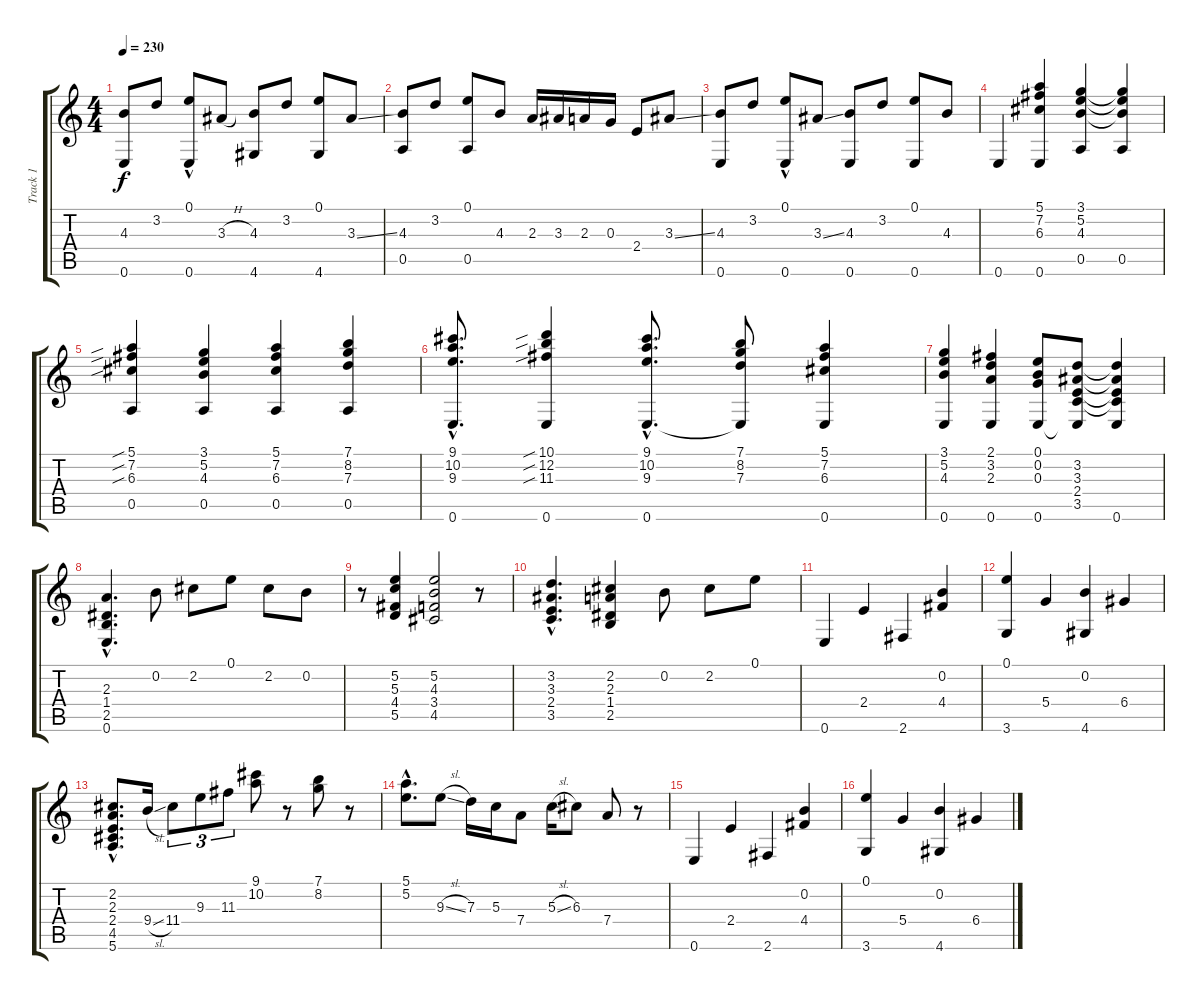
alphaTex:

\track ("Track 1" "Track 1") {instrument acousticguitarnylon}
\staff {score tabs}
\tuning (E4 B3 G3 D3 A2 E2) {hide}
\ts (4 4)
\tempo 230
\clef g2
\ks c
(4.3 0.6).8{dy f} 3.2.8 (0.1{hac} 0.6).8 3.3{h}.8 (4.3 4.6).8 3.2.8 (0.1 4.6).8 3.3{ss}.8 |
(4.3 0.5).8 3.2.8 (0.1 0.5).8 4.3.8 2.3.16 3.3.16 2.3.16 0.3.16 2.4.8 3.3{ss}.8 |
(4.3 0.6).8 3.2.8 (0.1{hac} 0.6).8 3.3{ss}.8 (4.3 0.6).8 3.2.8 (0.1 0.6).8 4.3.8 |
0.6.4 (5.1 7.2 6.3 0.6).4 (3.1 5.2 4.3 0.5).4 (3.1{t} 5.2{t} 4.3{t} 0.5).4 |
(5.1{sib} 7.2{sib} 6.3{sib} 0.5).4 (3.1 5.2 4.3 0.5).4 (5.1 7.2 6.3 0.5).4 (7.1 8.2 7.3 0.5).4 |
(9.1{hac} 10.2{hac} 9.3{hac} 0.6{hac}).8{d} (10.1{sib} 12.2{sib} 11.3{sib} 0.6).4 (9.1{hac} 10.2{hac} 9.3{hac} 0.6{hac}).8{d} (7.1 8.2 7.3 0.6{t}).8 (5.1 7.2 6.3 0.6).4 |
(3.1 5.2 4.3 0.6).4 (2.1 3.2 2.3 0.6).4 (0.1 0.2 0.3 0.6).8 (3.2 3.3 2.4 3.5 0.6{t}).8 (3.2{t} 3.3{t} 2.4{t} 3.5{t} 0.6).4 |
(2.3{hac} 1.4{hac} 2.5{hac} 0.6{hac}).4{d} 0.2.8 2.2.8 0.1.8 2.2.8 0.2.8 |
r.8 (5.2 5.3 4.4 5.5).4 (5.2 4.3 3.4 4.5).2 r.8 |
(3.2{hac} 3.3{hac} 2.4{hac} 3.5{hac}).4{d} (2.2 2.3 1.4 2.5).4 0.2.8 2.2.8 0.1.8 |
0.6.4 2.4.4 2.6.4 (0.2 4.4).4 |
(0.1 3.6).4 5.4.4 (0.2 4.6).4 6.4.4 |
(2.2{hac} 2.3{hac} 2.4{hac} 4.5{hac} 5.6{hac}).8{d} 9.4{sl}.16 11.4.8{tu (3 2)} 9.3.8{tu (3 2)} 11.3.8{tu (3 2)} (9.1 10.2).8 r.8 (7.1 8.2).8 r.8 |
(5.1{hac} 5.2{hac}).8{d} 9.3{sl}.8 7.3.16 5.3.16 7.4.8 5.3{sl}.16 6.3.8 7.4.8 r.8 |
0.6.4 2.4.4 2.6.4 (0.2 4.4).4 |
(0.1 3.6).4 5.4.4 (0.2 4.6).4 6.4.4
